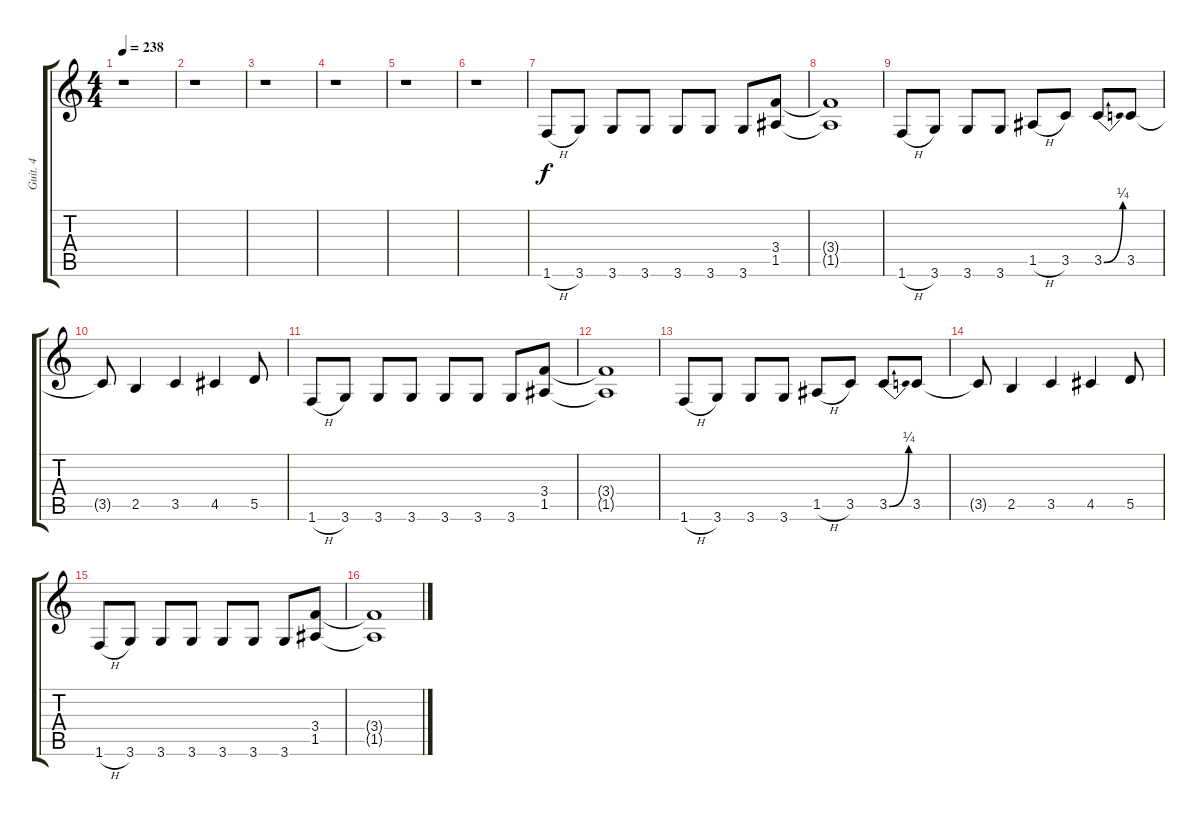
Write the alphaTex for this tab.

\track ("Guit. 4" "Guit. 4") {instrument overdrivenguitar}
\staff {score tabs}
\tuning (E4 B3 G3 D3 A2 E2) {hide}
\ts (4 4)
\tempo 238
\clef g2
\ks c
r.1{dy f instrument overdrivenguitar} |
r.1 |
r.1 |
r.1 |
r.1 |
r.1 |
1.6{h}.8 3.6.8 3.6.8 3.6.8 3.6.8 3.6.8 3.6.8 (3.4 1.5).8 |
(3.4{t} 1.5{t}).1 |
1.6{h}.8 3.6.8 3.6.8 3.6.8 1.5{h}.8 3.5.8 3.5{be (bend 0 0 60 1)}.8 3.5.8 |
3.5{t}.8 2.5.4 3.5.4 4.5.4 5.5.8 |
1.6{h}.8 3.6.8 3.6.8 3.6.8 3.6.8 3.6.8 3.6.8 (3.4 1.5).8 |
(3.4{t} 1.5{t}).1 |
1.6{h}.8 3.6.8 3.6.8 3.6.8 1.5{h}.8 3.5.8 3.5{be (bend 0 0 60 1)}.8 3.5.8 |
3.5{t}.8 2.5.4 3.5.4 4.5.4 5.5.8 |
1.6{h}.8 3.6.8 3.6.8 3.6.8 3.6.8 3.6.8 3.6.8 (3.4 1.5).8 |
(3.4{t} 1.5{t}).1
